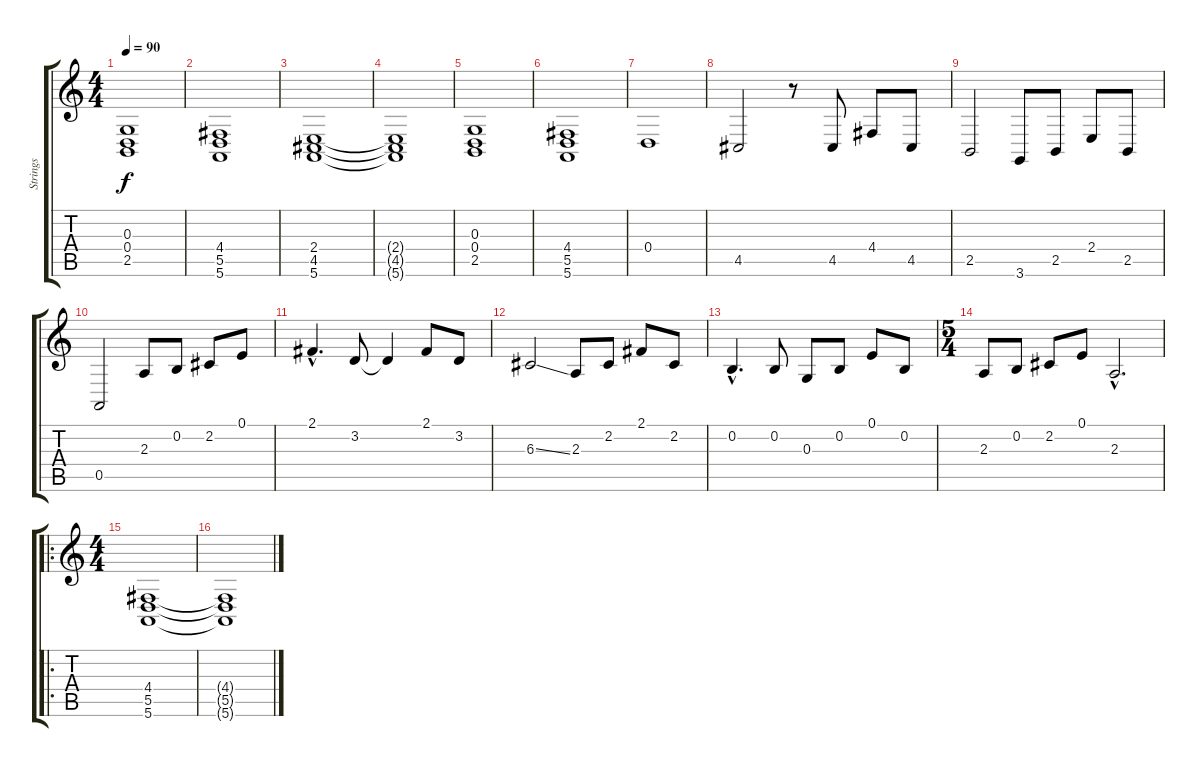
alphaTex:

\track ("Strings" "Strings") {instrument stringensemble2}
\staff {score tabs}
\tuning (E4 B3 G3 D3 A2 E2) {hide}
\ts (4 4)
\tempo 90
\clef g2
\ks c
(0.3 0.4 2.5).1{dy f} |
(4.4 5.5 5.6).1 |
(2.4 4.5 5.6).1 |
(2.4{t} 4.5{t} 5.6{t}).1 |
(0.3 0.4 2.5).1 |
(4.4 5.5 5.6).1{volume 11} |
0.4.1 |
4.5.2 r.8 4.5.8 4.4.8 4.5.8 |
2.5.2 3.6.8 2.5.8 2.4.8 2.5.8 |
0.5.2 2.3.8 0.2.8 2.2.8 0.1.8 |
2.1{hac}.4{d} 3.2.8 3.2{t}.4 2.1.8 3.2.8 |
6.3{ss}.2 2.3.8 2.2.8 2.1.8 2.2.8 |
0.2{hac}.4{d} 0.2.8 0.3.8 0.2.8 0.1.8 0.2.8 |
\ts (5 4)
2.3.8 0.2.8 2.2.8 0.1.8 2.3{hac}.2{d} |
\ro
\ts (4 4)
(4.4 5.5 5.6).1{volume 13} |
(4.4{t} 5.5{t} 5.6{t}).1
